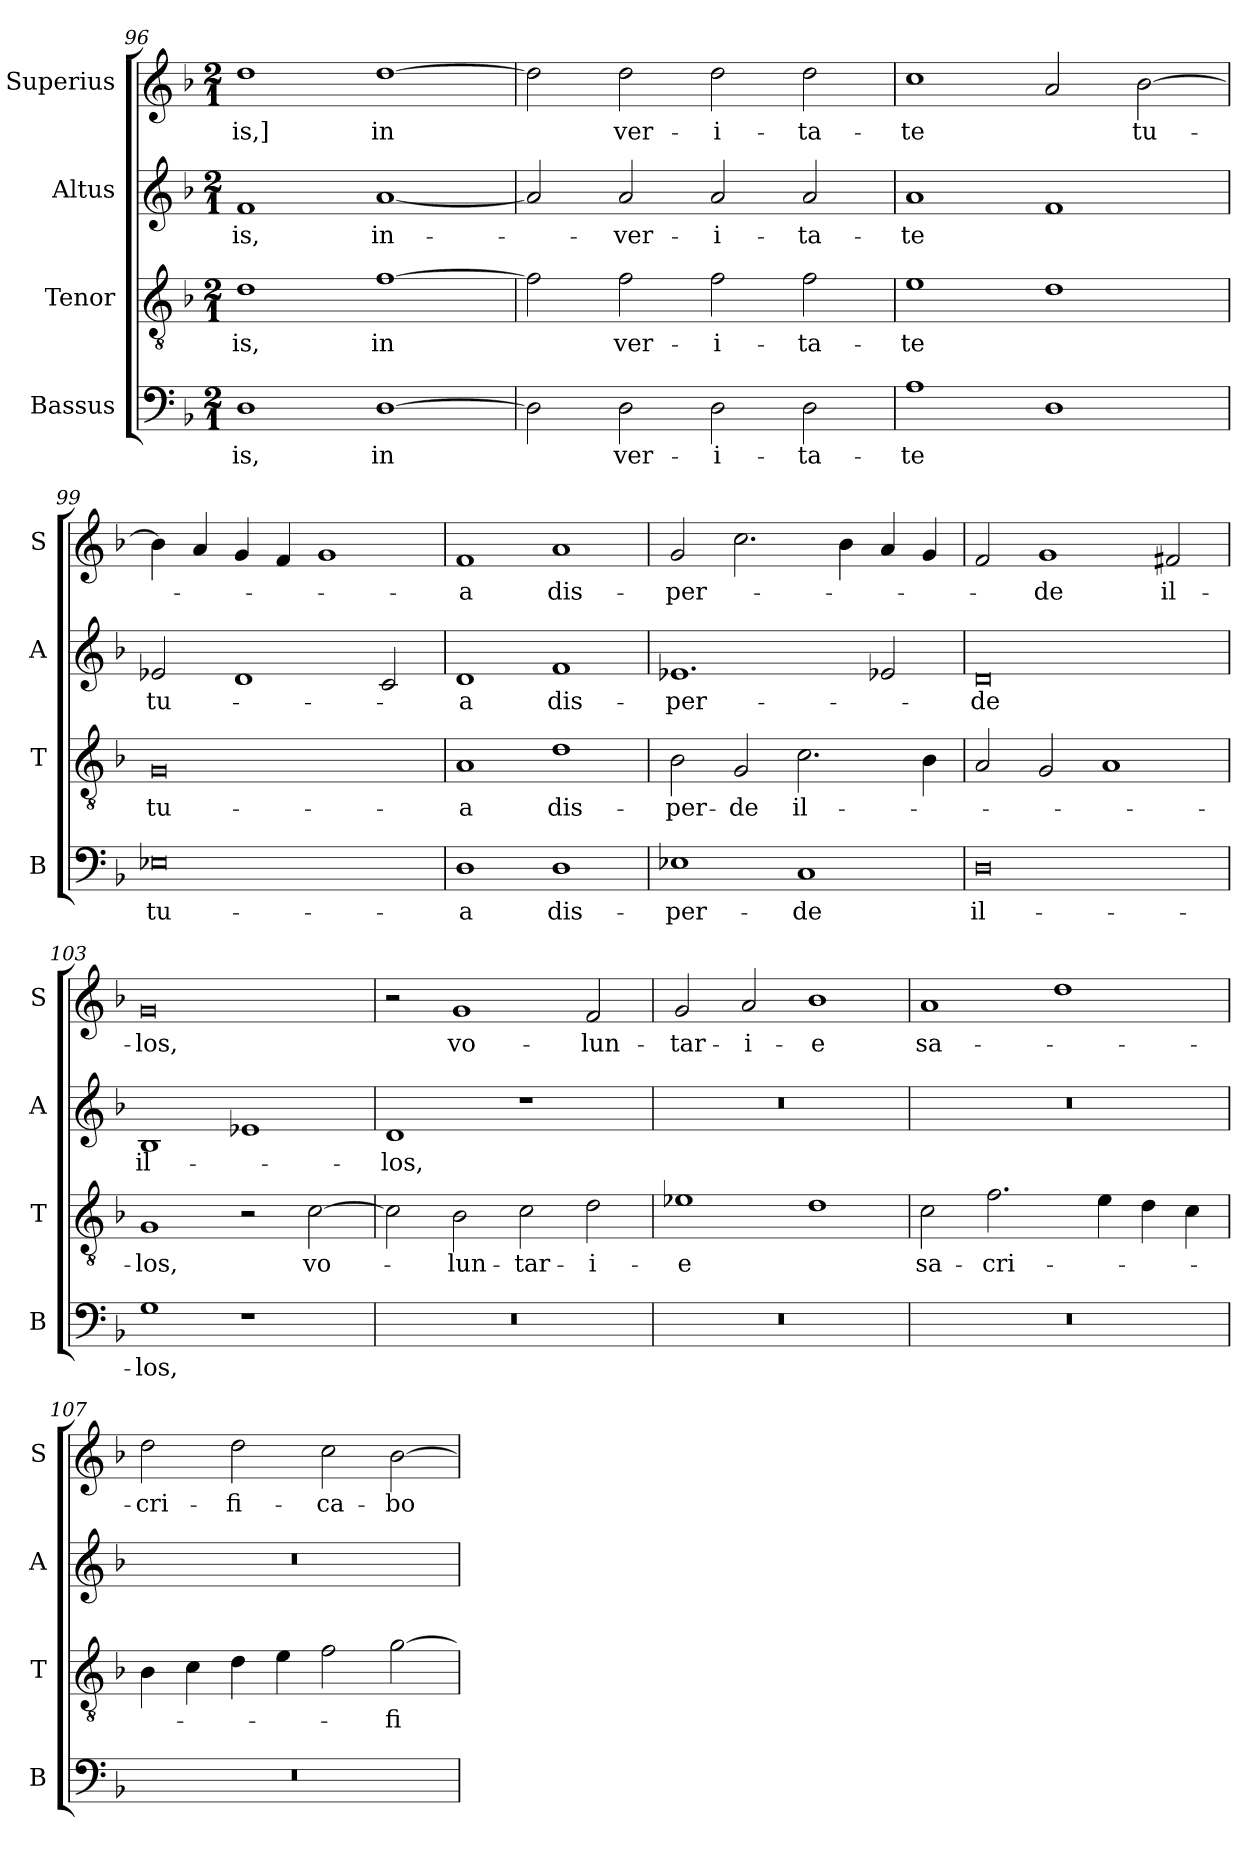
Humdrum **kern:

**kern	**text	**kern	**text	**kern	**text	**kern	**text
*part4	*part4	*part3	*part3	*part2	*part2	*part1	*part1
*staff4	*staff4	*staff3	*staff3	*staff2	*staff2	*staff1	*staff1
*I"Bassus	*	*I"Tenor	*	*I"Altus	*	*I"Superius	*
*I'B	*	*I'T	*	*I'A	*	*I'S	*
*clefF4	*	*clefGv2	*	*clefG2	*	*clefG2	*
*k[b-]	*	*k[b-]	*	*k[b-]	*	*k[b-]	*
*F:	*	*F:	*	*F:	*	*F:	*
*M2/1	*	*M2/1	*	*M2/1	*	*M2/1	*
=96	=96	=96	=96	=96	=96	=96	=96
1D	-is,	1d	-is,	1f	-is,	1dd	-is,]
[1D	in	[1f	in	[1a	in-	[1dd	in
=97	=97	=97	=97	=97	=97	=97	=97
2D]	.	2f]	.	2a]	.	2dd]	.
2D	ver-	2f	ver-	2a	-ver-	2dd	ver-
2D	-i-	2f	-i-	2a	-i-	2dd	-i-
2D	-ta-	2f	-ta-	2a	-ta-	2dd	-ta-
=98	=98	=98	=98	=98	=98	=98	=98
1A	-te	1e	-te	1a	-te	1cc	-te
1D	.	1d	.	1f	.	2a	.
.	.	.	.	.	.	[2b-	tu-
=99	=99	=99	=99	=99	=99	=99	=99
0E-X	tu-	0G	tu-	2e-X	tu-	4b-]	.
.	.	.	.	.	.	4a	.
.	.	.	.	1d	.	4g	.
.	.	.	.	.	.	4f	.
.	.	.	.	.	.	1g	.
.	.	.	.	2c	.	.	.
=100	=100	=100	=100	=100	=100	=100	=100
1D	-a	1A	-a	1d	-a	1f	-a
1D	dis-	1d	dis-	1f	dis-	1a	dis-
=101	=101	=101	=101	=101	=101	=101	=101
1E-X	-per-	2B-	-per-	1.e-X	-per-	2g	-per-
.	.	2G	-de	.	.	2.cc	.
1C	-de	2.c	il-	.	.	.	.
.	.	.	.	.	.	4b-	.
.	.	.	.	2e-X	.	4a	.
.	.	4B-	.	.	.	4g	.
=102	=102	=102	=102	=102	=102	=102	=102
0D	il-	2A	.	0d	-de	2f	.
.	.	2G	.	.	.	1g	-de
.	.	1A	.	.	.	.	.
.	.	.	.	.	.	2f#X	il-
=103	=103	=103	=103	=103	=103	=103	=103
1G	-los,	1G	-los,	1B-	il-	0g	-los,
1r	.	2r	.	1e-X	.	.	.
.	.	[2c	vo-	.	.	.	.
=104	=104	=104	=104	=104	=104	=104	=104
0r	.	2c]	.	1d	-los,	2r	.
.	.	2B-	-lun-	.	.	1g	vo-
.	.	2c	-tar-	1r	.	.	.
.	.	2d	-i-	.	.	2f	-lun-
=105	=105	=105	=105	=105	=105	=105	=105
0r	.	1e-X	-e	0r	.	2g	-tar-
.	.	.	.	.	.	2a	-i-
.	.	1d	.	.	.	1b-	-e
=106	=106	=106	=106	=106	=106	=106	=106
0r	.	2c	sa-	0r	.	1a	sa-
.	.	2.f	-cri-	.	.	.	.
.	.	.	.	.	.	1dd	.
.	.	4e	.	.	.	.	.
.	.	4d	.	.	.	.	.
.	.	4c	.	.	.	.	.
=107	=107	=107	=107	=107	=107	=107	=107
0r	.	4B-	.	0r	.	2dd	-cri-
.	.	4c	.	.	.	.	.
.	.	4d	.	.	.	2dd	-fi-
.	.	4e	.	.	.	.	.
.	.	2f	.	.	.	2cc	-ca-
.	.	[2g	-fi-	.	.	[2b-	-bo
=	=	=	=	=	=	=	=
*-	*-	*-	*-	*-	*-	*-	*-
